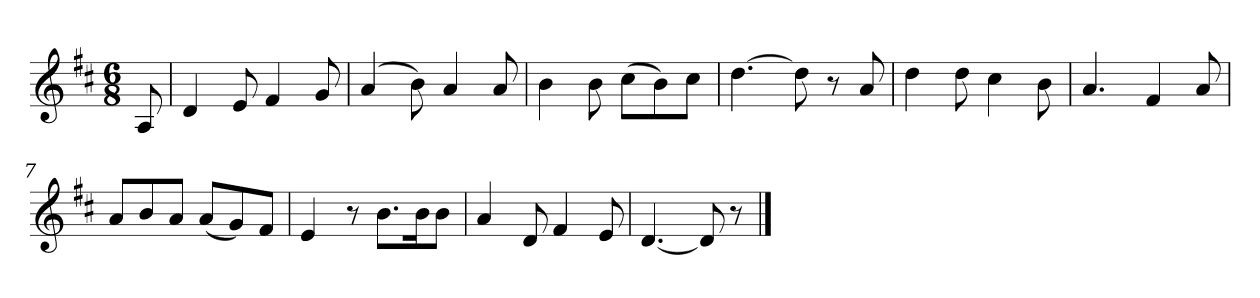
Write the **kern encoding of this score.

**kern
*part1
*staff1
*k[f#c#]
*M6/8
*MM120
=
8A
=1
4d
8e
4f#
8g
=2
(4a
8b)
4a
8a
=3
4b
8b
(8cc#L
8b)
8cc#J
=4
[4.dd
8dd]
8r
8a
=5
4dd
8dd
4cc#
8b
=6
4.a
4f#
8a
=7
8aL
8b
8aJ
(8aL
8g)
8f#J
=8
4e
8r
8.bL
16bK
8bJ
=9
4a
8d
4f#
8e
=10
[4.d
8d]
8r
==
*-
